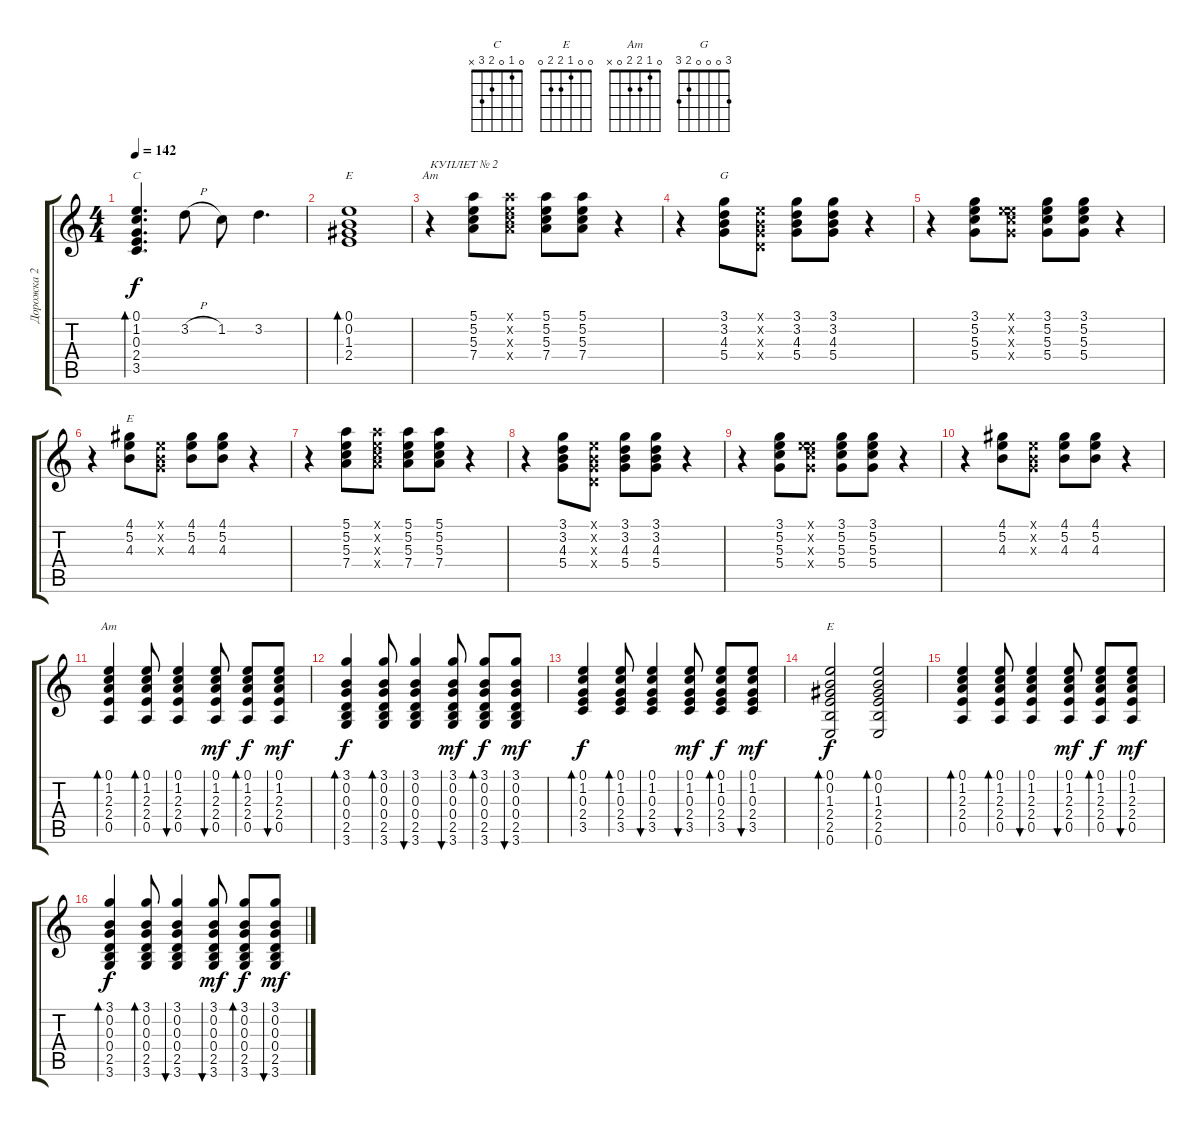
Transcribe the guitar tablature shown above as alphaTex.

\track ("Дорожка 2" "Дорожка 2") {instrument acousticguitarsteel}
\staff {score tabs}
\tuning (E4 B3 G3 D3 A2 E2) {hide}
\chord ("C" 0 1 0 2 3 x)
\chord ("E" 0 0 1 2 x x)
\chord ("Am" 5 5 5 7 x x) {firstfret 5 barre 5}
\chord ("G" 3 0 0 0 2 3)
\chord ("E" 3 5 4 5 x x)
\chord ("Am" 0 1 2 2 0 x)
\chord ("E" 0 0 1 2 2 0)
\ts (4 4)
\tempo 142
\clef g2
\ks c
(0.1 1.2 0.3 2.4 3.5).4{d bd 60 ch "C" dy f} 3.2{h}.8 1.2.8 3.2.4{d} |
(0.1 0.2 1.3 2.4).1{bd 60 ch "E"} |
r.4{ch "Am" txt "КУПЛЕТ № 2"} (5.1 5.2 5.3 7.4).8 (5.1{x} 5.2{x} 5.3{x} 7.4{x}).8 (5.1 5.2 5.3 7.4).8 (5.1 5.2 5.3 7.4).8 r.4 |
r.4 (3.1 3.2 4.3 5.4).8{ch "G"} (0.1{x} 0.2{x} 0.3{x} 0.4{x}).8 (3.1 3.2 4.3 5.4).8 (3.1 3.2 4.3 5.4).8 r.4 |
r.4 (3.1 5.2 5.3 5.4).8 (0.1{x} 5.2{x} 5.3{x} 5.4{x}).8 (3.1 5.2 5.3 5.4).8 (3.1 5.2 5.3 5.4).8 r.4 |
r.4 (4.1 5.2 4.3).8{ch "E"} (0.1{x} 0.2{x} 0.3{x}).8 (4.1 5.2 4.3).8 (4.1 5.2 4.3).8 r.4 |
r.4 (5.1 5.2 5.3 7.4).8 (5.1{x} 5.2{x} 5.3{x} 7.4{x}).8 (5.1 5.2 5.3 7.4).8 (5.1 5.2 5.3 7.4).8 r.4 |
r.4 (3.1 3.2 4.3 5.4).8 (0.1{x} 0.2{x} 0.3{x} 0.4{x}).8 (3.1 3.2 4.3 5.4).8 (3.1 3.2 4.3 5.4).8 r.4 |
r.4 (3.1 5.2 5.3 5.4).8 (0.1{x} 5.2{x} 5.3{x} 5.4{x}).8 (3.1 5.2 5.3 5.4).8 (3.1 5.2 5.3 5.4).8 r.4 |
r.4 (4.1 5.2 4.3).8 (0.1{x} 0.2{x} 0.3{x}).8 (4.1 5.2 4.3).8 (4.1 5.2 4.3).8 r.4 |
(0.1 1.2 2.3 2.4 0.5).4{bd 60 ch "Am"} (0.1 1.2 2.3 2.4 0.5).8{bd 60} (0.1 1.2 2.3 2.4 0.5).4{bu 60} (0.1 1.2 2.3 2.4 0.5).8{bu 60 dy mf} (0.1 1.2 2.3 2.4 0.5).8{bd 60 dy f} (0.1 1.2 2.3 2.4 0.5).8{bu 60 dy mf} |
(3.1 0.2 0.3 0.4 2.5 3.6).4{bd 60 dy f} (3.1 0.2 0.3 0.4 2.5 3.6).8{bd 60} (3.1 0.2 0.3 0.4 2.5 3.6).4{bu 60} (3.1 0.2 0.3 0.4 2.5 3.6).8{bu 60 dy mf} (3.1 0.2 0.3 0.4 2.5 3.6).8{bd 60 dy f} (3.1 0.2 0.3 0.4 2.5 3.6).8{bu 60 dy mf} |
(0.1 1.2 0.3 2.4 3.5).4{bd 60 dy f} (0.1 1.2 0.3 2.4 3.5).8{bd 60} (0.1 1.2 0.3 2.4 3.5).4{bu 60} (0.1 1.2 0.3 2.4 3.5).8{bu 60 dy mf} (0.1 1.2 0.3 2.4 3.5).8{bd 60 dy f} (0.1 1.2 0.3 2.4 3.5).8{bu 60 dy mf} |
(0.1 0.2 1.3 2.4 2.5 0.6).2{bd 60 ch "E" dy f} (0.1 0.2 1.3 2.4 2.5 0.6).2{bd 60} |
(0.1 1.2 2.3 2.4 0.5).4{bd 60} (0.1 1.2 2.3 2.4 0.5).8{bd 60} (0.1 1.2 2.3 2.4 0.5).4{bu 60} (0.1 1.2 2.3 2.4 0.5).8{bu 60 dy mf} (0.1 1.2 2.3 2.4 0.5).8{bd 60 dy f} (0.1 1.2 2.3 2.4 0.5).8{bu 60 dy mf} |
(3.1 0.2 0.3 0.4 2.5 3.6).4{bd 60 dy f} (3.1 0.2 0.3 0.4 2.5 3.6).8{bd 60} (3.1 0.2 0.3 0.4 2.5 3.6).4{bu 60} (3.1 0.2 0.3 0.4 2.5 3.6).8{bu 60 dy mf} (3.1 0.2 0.3 0.4 2.5 3.6).8{bd 60 dy f} (3.1 0.2 0.3 0.4 2.5 3.6).8{bu 60 dy mf}
